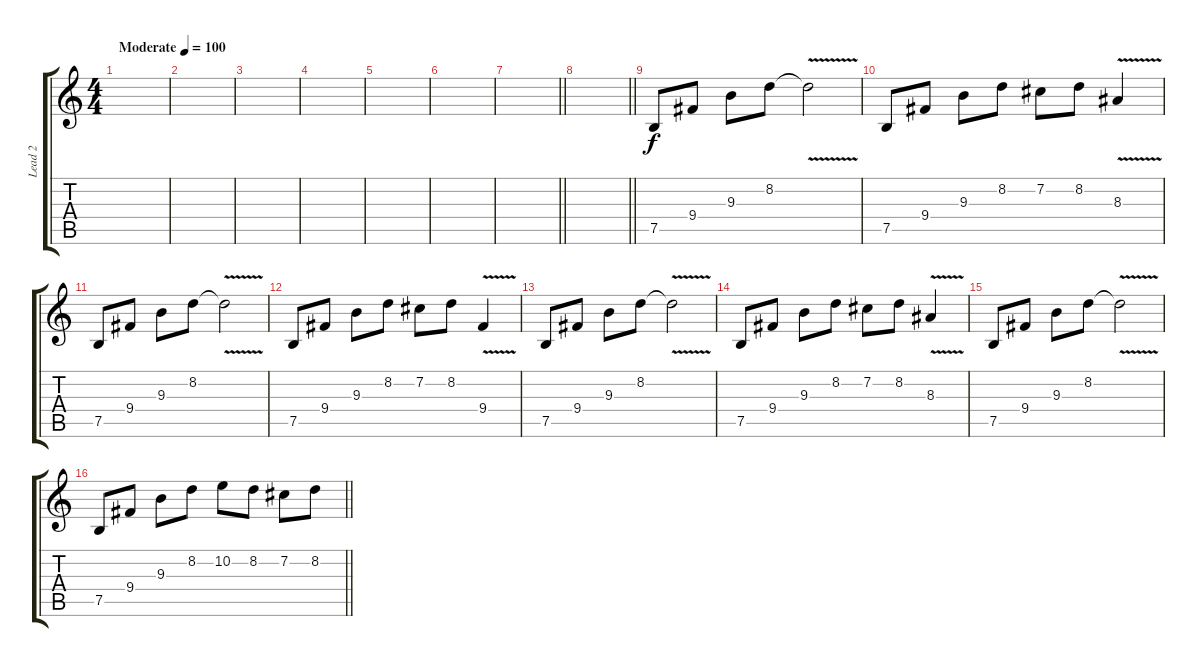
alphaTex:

\track ("Lead 2" "Lead 2") {instrument overdrivenguitar}
\staff {score tabs}
\tuning (B3 Gb3 D3 A2 E2 B1) {hide}
\ts (4 4)
\tempo (100 "Moderate")
\clef g2
\ks c
|
|
|
|
|
|
\barLineRight lightlight
|
\barLineRight lightlight
|
7.5.8 9.4.8 9.3.8 8.2.8 8.2{v t}.2 |
7.5.8 9.4.8 9.3.8 8.2.8 7.2.8 8.2.8 8.3{v}.4 |
7.5.8 9.4.8 9.3.8 8.2.8 8.2{v t}.2 |
7.5.8 9.4.8 9.3.8 8.2.8 7.2.8 8.2.8 9.4{v}.4 |
7.5.8 9.4.8 9.3.8 8.2.8 8.2{v t}.2 |
7.5.8 9.4.8 9.3.8 8.2.8 7.2.8 8.2.8 8.3{v}.4 |
7.5.8 9.4.8 9.3.8 8.2.8 8.2{v t}.2 |
\barLineRight lightlight
7.5.8 9.4.8 9.3.8 8.2.8 10.2.8 8.2.8 7.2.8 8.2.8
